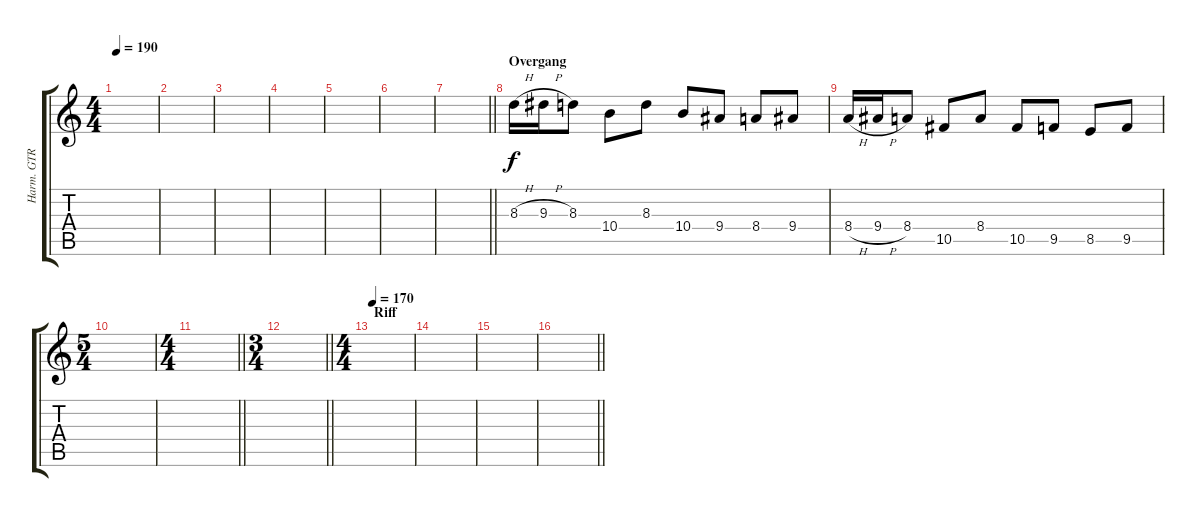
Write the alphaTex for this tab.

\track ("Harm. GTR" "Harm. GTR") {instrument distortionguitar}
\staff {score tabs}
\tuning (Eb4 Bb3 Gb3 Db3 Ab2 Eb2) {hide}
\ts (4 4)
\tempo 190
\clef g2
\ks c
|
|
|
|
|
|
\barLineRight lightlight
|
\section ("" "Overgang")
8.3{h}.16 9.3{h}.16 8.3.8 10.4.8 8.3.8 10.4.8 9.4.8 8.4.8 9.4.8 |
8.4{h}.16 9.4{h}.16 8.4.8 10.5.8 8.4.8 10.5.8 9.5.8 8.5.8 9.5.8 |
\ts (5 4)
|
\ts (4 4)
\barLineRight lightlight
|
\ts (3 4)
\barLineRight lightlight
|
\ts (4 4)
\section ("" "Riff")
\tempo 170
|
|
|
\barLineRight lightlight
